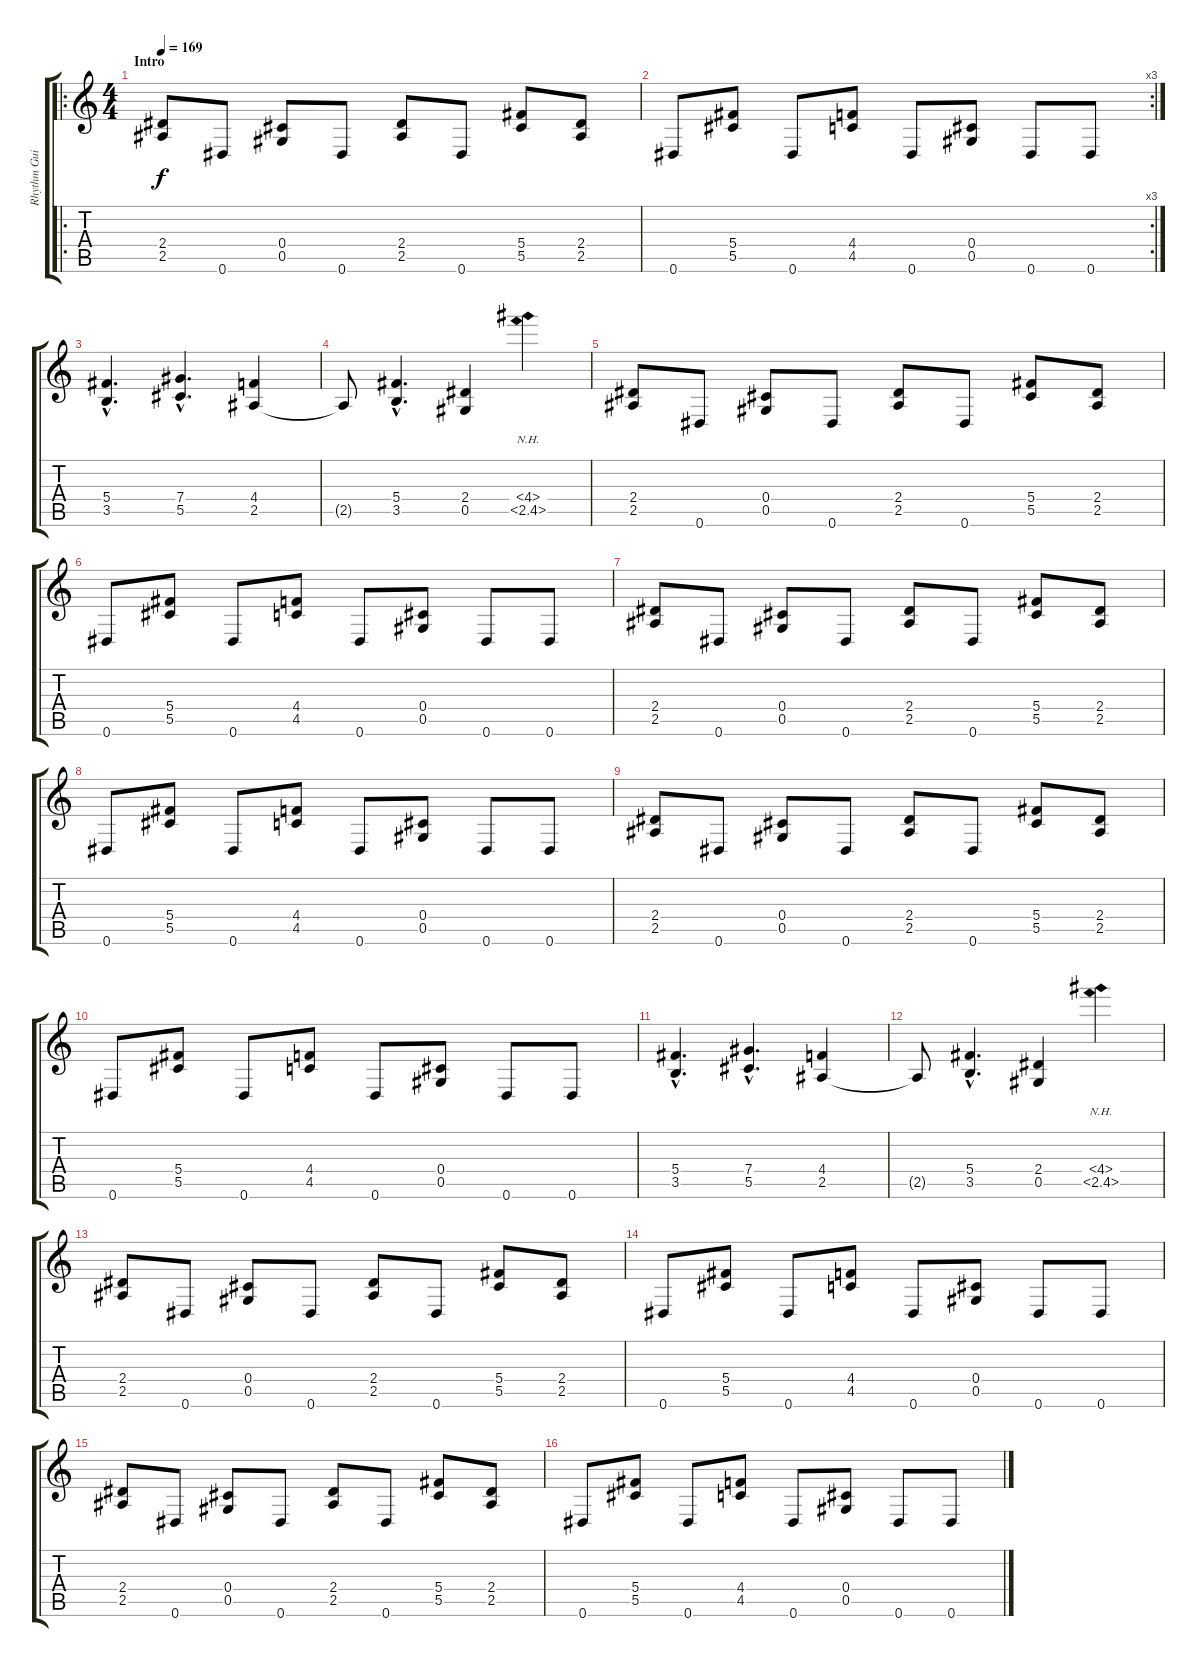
\track ("Rhythm Guitar" "Rhythm Gui") {instrument distortionguitar}
\staff {score tabs}
\tuning (Eb4 Bb3 Gb3 Db3 Ab2 Eb2) {hide}
\ro
\ts (4 4)
\section ("" "Intro")
\tempo 169
\clef g2
\ks c
(2.4 2.5).8{dy f instrument distortionguitar} 0.6.8 (0.4 0.5).8 0.6.8 (2.4 2.5).8 0.6.8 (5.4 5.5).8 (2.4 2.5).8 |
\rc 3
0.6.8 (5.4 5.5).8 0.6.8 (4.4 4.5).8 0.6.8 (0.4 0.5).8 0.6.8 0.6.8 |
(5.4{hac} 3.5{hac}).4{d} (7.4{hac} 5.5{hac}).4{d} (4.4 2.5).4 |
2.5{t}.8 (5.4{hac} 3.5{hac}).4{d} (2.4 0.5).4 (4.4{nh} 2.5{nh}).4 |
(2.4 2.5).8 0.6.8 (0.4 0.5).8 0.6.8 (2.4 2.5).8 0.6.8 (5.4 5.5).8 (2.4 2.5).8 |
0.6.8 (5.4 5.5).8 0.6.8 (4.4 4.5).8 0.6.8 (0.4 0.5).8 0.6.8 0.6.8 |
(2.4 2.5).8 0.6.8 (0.4 0.5).8 0.6.8 (2.4 2.5).8 0.6.8 (5.4 5.5).8 (2.4 2.5).8 |
0.6.8 (5.4 5.5).8 0.6.8 (4.4 4.5).8 0.6.8 (0.4 0.5).8 0.6.8 0.6.8 |
(2.4 2.5).8 0.6.8 (0.4 0.5).8 0.6.8 (2.4 2.5).8 0.6.8 (5.4 5.5).8 (2.4 2.5).8 |
0.6.8 (5.4 5.5).8 0.6.8 (4.4 4.5).8 0.6.8 (0.4 0.5).8 0.6.8 0.6.8 |
(5.4{hac} 3.5{hac}).4{d} (7.4{hac} 5.5{hac}).4{d} (4.4 2.5).4 |
2.5{t}.8 (5.4{hac} 3.5{hac}).4{d} (2.4 0.5).4 (4.4{nh} 2.5{nh}).4 |
(2.4 2.5).8 0.6.8 (0.4 0.5).8 0.6.8 (2.4 2.5).8 0.6.8 (5.4 5.5).8 (2.4 2.5).8 |
0.6.8 (5.4 5.5).8 0.6.8 (4.4 4.5).8 0.6.8 (0.4 0.5).8 0.6.8 0.6.8 |
(2.4 2.5).8 0.6.8 (0.4 0.5).8 0.6.8 (2.4 2.5).8 0.6.8 (5.4 5.5).8 (2.4 2.5).8 |
0.6.8 (5.4 5.5).8 0.6.8 (4.4 4.5).8 0.6.8 (0.4 0.5).8 0.6.8 0.6.8
